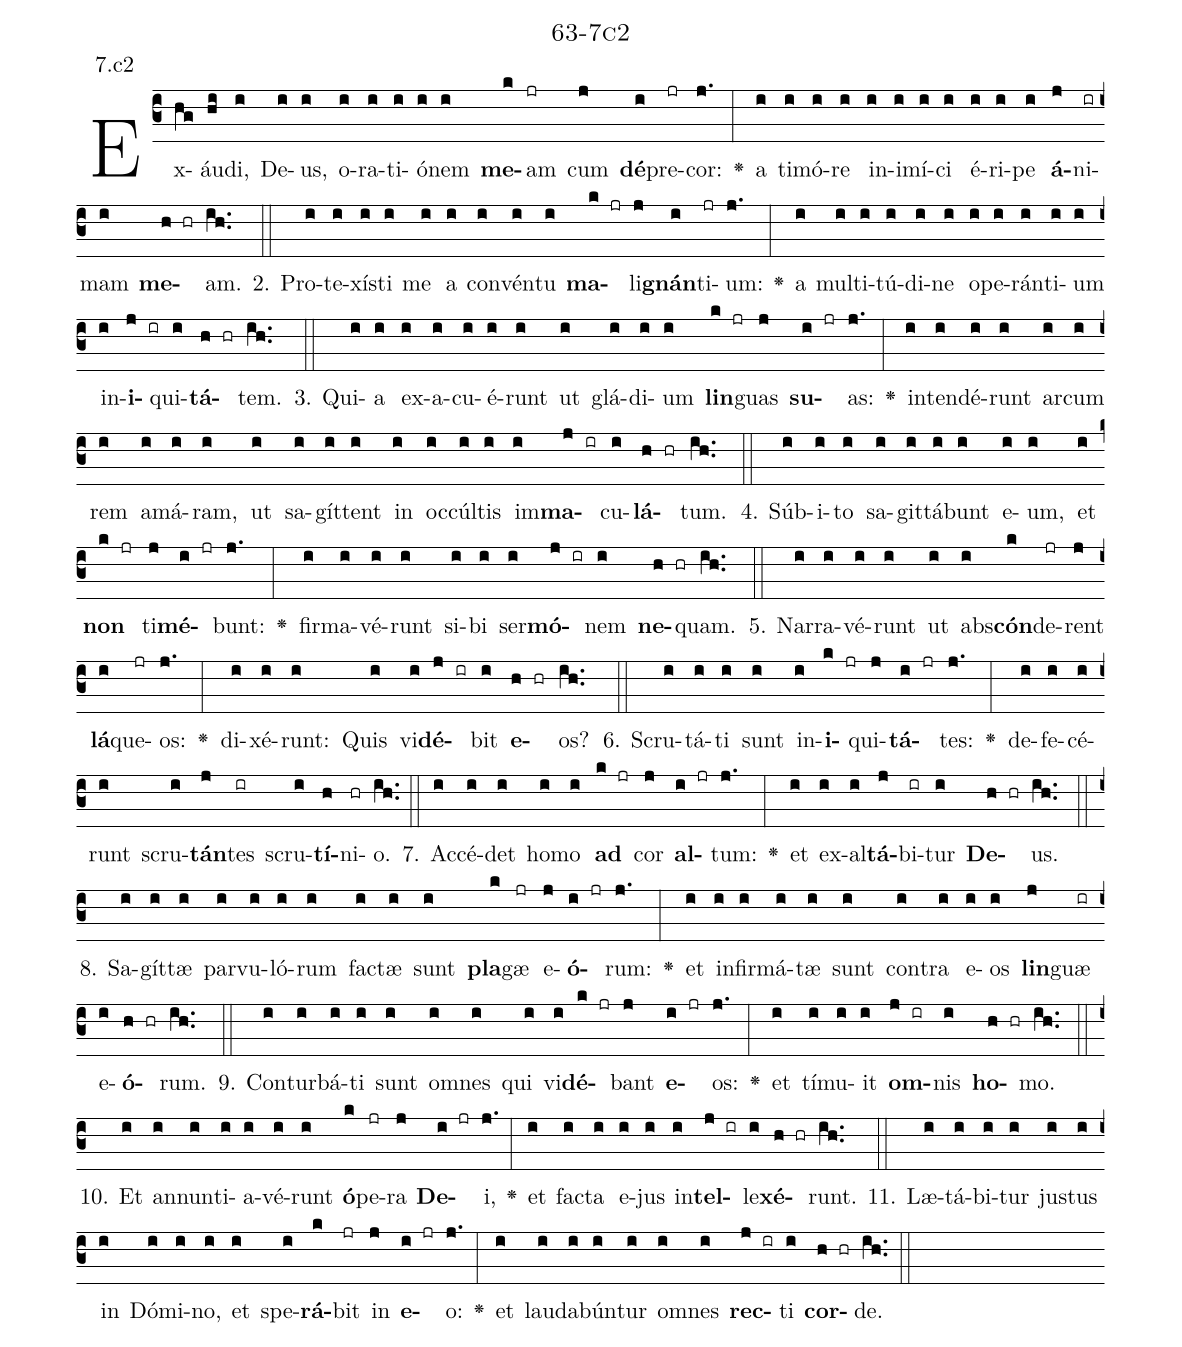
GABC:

name: 63-7c2;
annotation: 7.c2;
%%
(c3)Ex(hg)áu(hi)di,(i) De(i)us,(i) o(i)ra(i)ti(i)ó(i)nem(i) <b>me</b>(k)am(jr) cum(j) <b>dé</b>(i)pre(jr)cor:(j.) <v>\greheightstar</v>(:) a(i) ti(i)mó(i)re(i) in(i)i(i)mí(i)ci(i) é(i)ri(i)pe(i) <b>á</b>(j)ni(ir)mam(i) <b>me</b>(h hr)am.(ih..) (::)
2. Pro(i)te(i)xís(i)ti(i) me(i) a(i) con(i)vén(i)tu(i) <b>ma</b>(k jr)li(j)<b>gnán</b>(i)ti(jr)um:(j.) <v>\greheightstar</v>(:) a(i) mul(i)ti(i)tú(i)di(i)ne(i) o(i)pe(i)rán(i)ti(i)um(i) in(i)<b>i</b>(j ir)qui(i)<b>tá</b>(h hr)tem.(ih..) (::)
3. Qui(i)a(i) ex(i)a(i)cu(i)é(i)runt(i) ut(i) glá(i)di(i)um(i) <b>lin</b>(k jr)guas(j) <b>su</b>(i jr)as:(j.) <v>\greheightstar</v>(:) in(i)ten(i)dé(i)runt(i) ar(i)cum(i) rem(i) a(i)má(i)ram,(i) ut(i) sa(i)gít(i)tent(i) in(i) oc(i)cúl(i)tis(i) im(i)<b>ma</b>(j ir)cu(i)<b>lá</b>(h hr)tum.(ih..) (::)
4. Súb(i)i(i)to(i) sa(i)git(i)tá(i)bunt(i) e(i)um,(i) et(i) <b>non</b>(k jr) ti(j)<b>mé</b>(i jr)bunt:(j.) <v>\greheightstar</v>(:) fir(i)ma(i)vé(i)runt(i) si(i)bi(i) ser(i)<b>mó</b>(j ir)nem(i) <b>ne</b>(h hr)quam.(ih..) (::)
5. Nar(i)ra(i)vé(i)runt(i) ut(i) abs(i)<b>cón</b>(k)de(jr)rent(j) <b>lá</b>(i)que(jr)os:(j.) <v>\greheightstar</v>(:) di(i)xé(i)runt:(i) Quis(i) vi(i)<b>dé</b>(j ir)bit(i) <b>e</b>(h hr)os?(ih..) (::)
6. Scru(i)tá(i)ti(i) sunt(i) in(i)<b>i</b>(k jr)qui(j)<b>tá</b>(i jr)tes:(j.) <v>\greheightstar</v>(:) de(i)fe(i)cé(i)runt(i) scru(i)<b>tán</b>(j)tes(ir) scru(i)<b>tí</b>(h)ni(hr)o.(ih..) (::)
7. Ac(i)cé(i)det(i) ho(i)mo(i) <b>ad</b>(k jr) cor(j) <b>al</b>(i jr)tum:(j.) <v>\greheightstar</v>(:) et(i) ex(i)al(i)<b>tá</b>(j)bi(ir)tur(i) <b>De</b>(h hr)us.(ih..) (::)
8. Sa(i)gít(i)tæ(i) par(i)vu(i)ló(i)rum(i) fac(i)tæ(i) sunt(i) <b>pla</b>(k)gæ(jr) e(j)<b>ó</b>(i jr)rum:(j.) <v>\greheightstar</v>(:) et(i) in(i)fir(i)má(i)tæ(i) sunt(i) con(i)tra(i) e(i)os(i) <b>lin</b>(j)guæ(ir) e(i)<b>ó</b>(h hr)rum.(ih..) (::)
9. Con(i)tur(i)bá(i)ti(i) sunt(i) om(i)nes(i) qui(i) vi(i)<b>dé</b>(k jr)bant(j) <b>e</b>(i jr)os:(j.) <v>\greheightstar</v>(:) et(i) tí(i)mu(i)it(i) <b>om</b>(j ir)nis(i) <b>ho</b>(h hr)mo.(ih..) (::)
10. Et(i) an(i)nun(i)ti(i)a(i)vé(i)runt(i) <b>ó</b>(k)pe(jr)ra(j) <b>De</b>(i jr)i,(j.) <v>\greheightstar</v>(:) et(i) fac(i)ta(i) e(i)jus(i) in(i)<b>tel</b>(j ir)le(i)<b>xé</b>(h hr)runt.(ih..) (::)
11. Læ(i)tá(i)bi(i)tur(i) jus(i)tus(i) in(i) Dó(i)mi(i)no,(i) et(i) spe(i)<b>rá</b>(k)bit(jr) in(j) <b>e</b>(i jr)o:(j.) <v>\greheightstar</v>(:) et(i) lau(i)da(i)bún(i)tur(i) om(i)nes(i) <b>rec</b>(j ir)ti(i) <b>cor</b>(h hr)de.(ih..) (::)
